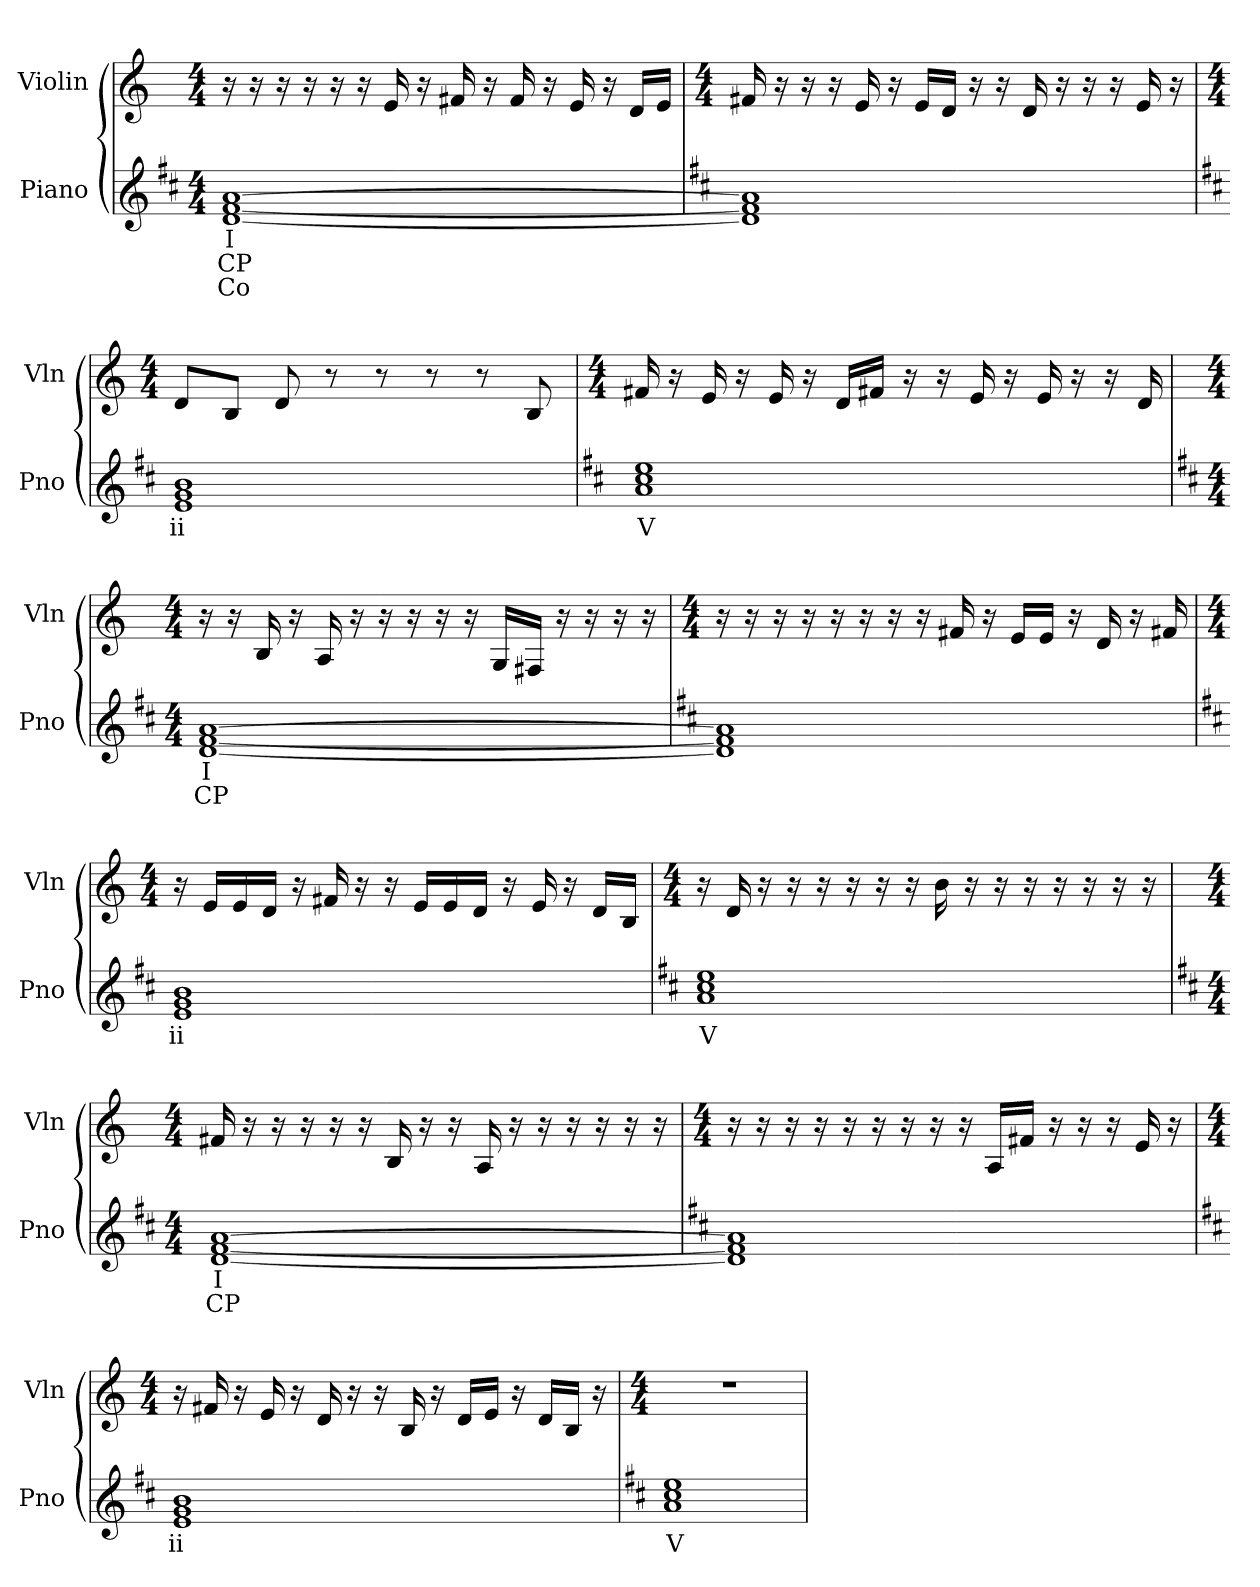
**kern	**text	**text	**text	**kern
*part2	*part2	*part2	*part2	*part1
*staff2	*staff2	*staff2	*staff2	*staff1
*I"Piano	*	*	*	*I"Violin
*I'Pno	*	*	*	*I'Vln
*k[f#c#]	*	*	*	*
*D:	*	*	*	*
*M4/4	*	*	*	*M4/4
=	=	=	=	=
[1d [1f# [1a	I	CP	Co	16r
.	.	.	.	16r
.	.	.	.	16r
.	.	.	.	16r
.	.	.	.	16r
.	.	.	.	16r
.	.	.	.	16e
.	.	.	.	16r
.	.	.	.	16f#X
.	.	.	.	16r
.	.	.	.	16f#
.	.	.	.	16r
.	.	.	.	16e
.	.	.	.	16r
.	.	.	.	16dLL
.	.	.	.	16eJJ
=	=	=	=	=
*k[f#c#]	*	*	*	*
*D:	*	*	*	*
*	*	*	*	*M4/4
1d] 1f#] 1a]	.	.	.	16f#X
.	.	.	.	16r
.	.	.	.	16r
.	.	.	.	16r
.	.	.	.	16e
.	.	.	.	16r
.	.	.	.	16eLL
.	.	.	.	16dJJ
.	.	.	.	16r
.	.	.	.	16r
.	.	.	.	16d
.	.	.	.	16r
.	.	.	.	16r
.	.	.	.	16r
.	.	.	.	16e
.	.	.	.	16r
=	=	=	=	=
*k[f#c#]	*	*	*	*
*D:	*	*	*	*
*	*	*	*	*M4/4
1e 1g 1b	ii	.	.	8dL
.	.	.	.	8BJ
.	.	.	.	8d
.	.	.	.	8r
.	.	.	.	8r
.	.	.	.	8r
.	.	.	.	8r
.	.	.	.	8B
=	=	=	=	=
*k[f#c#]	*	*	*	*
*D:	*	*	*	*
*	*	*	*	*M4/4
1a 1cc# 1ee	V	.	.	16f#X
.	.	.	.	16r
.	.	.	.	16e
.	.	.	.	16r
.	.	.	.	16e
.	.	.	.	16r
.	.	.	.	16dLL
.	.	.	.	16f#XJJ
.	.	.	.	16r
.	.	.	.	16r
.	.	.	.	16e
.	.	.	.	16r
.	.	.	.	16e
.	.	.	.	16r
.	.	.	.	16r
.	.	.	.	16d
=	=	=	=	=
*k[f#c#]	*	*	*	*
*D:	*	*	*	*
*M4/4	*	*	*	*M4/4
[1d [1f# [1a	I	CP	.	16r
.	.	.	.	16r
.	.	.	.	16B
.	.	.	.	16r
.	.	.	.	16A
.	.	.	.	16r
.	.	.	.	16r
.	.	.	.	16r
.	.	.	.	16r
.	.	.	.	16r
.	.	.	.	16GLL
.	.	.	.	16F#XJJ
.	.	.	.	16r
.	.	.	.	16r
.	.	.	.	16r
.	.	.	.	16r
=	=	=	=	=
*k[f#c#]	*	*	*	*
*D:	*	*	*	*
*	*	*	*	*M4/4
1d] 1f#] 1a]	.	.	.	16r
.	.	.	.	16r
.	.	.	.	16r
.	.	.	.	16r
.	.	.	.	16r
.	.	.	.	16r
.	.	.	.	16r
.	.	.	.	16r
.	.	.	.	16f#X
.	.	.	.	16r
.	.	.	.	16eLL
.	.	.	.	16eJJ
.	.	.	.	16r
.	.	.	.	16d
.	.	.	.	16r
.	.	.	.	16f#X
=	=	=	=	=
*k[f#c#]	*	*	*	*
*D:	*	*	*	*
*	*	*	*	*M4/4
1e 1g 1b	ii	.	.	16r
.	.	.	.	16eLL
.	.	.	.	16e
.	.	.	.	16dJJ
.	.	.	.	16r
.	.	.	.	16f#X
.	.	.	.	16r
.	.	.	.	16r
.	.	.	.	16eLL
.	.	.	.	16e
.	.	.	.	16dJJ
.	.	.	.	16r
.	.	.	.	16e
.	.	.	.	16r
.	.	.	.	16dLL
.	.	.	.	16BJJ
=	=	=	=	=
*k[f#c#]	*	*	*	*
*D:	*	*	*	*
*	*	*	*	*M4/4
1a 1cc# 1ee	V	.	.	16r
.	.	.	.	16d
.	.	.	.	16r
.	.	.	.	16r
.	.	.	.	16r
.	.	.	.	16r
.	.	.	.	16r
.	.	.	.	16r
.	.	.	.	16b
.	.	.	.	16r
.	.	.	.	16r
.	.	.	.	16r
.	.	.	.	16r
.	.	.	.	16r
.	.	.	.	16r
.	.	.	.	16r
=	=	=	=	=
*k[f#c#]	*	*	*	*
*D:	*	*	*	*
*M4/4	*	*	*	*M4/4
[1d [1f# [1a	I	CP	.	16f#X
.	.	.	.	16r
.	.	.	.	16r
.	.	.	.	16r
.	.	.	.	16r
.	.	.	.	16r
.	.	.	.	16B
.	.	.	.	16r
.	.	.	.	16r
.	.	.	.	16A
.	.	.	.	16r
.	.	.	.	16r
.	.	.	.	16r
.	.	.	.	16r
.	.	.	.	16r
.	.	.	.	16r
=	=	=	=	=
*k[f#c#]	*	*	*	*
*D:	*	*	*	*
*	*	*	*	*M4/4
1d] 1f#] 1a]	.	.	.	16r
.	.	.	.	16r
.	.	.	.	16r
.	.	.	.	16r
.	.	.	.	16r
.	.	.	.	16r
.	.	.	.	16r
.	.	.	.	16r
.	.	.	.	16r
.	.	.	.	16ALL
.	.	.	.	16f#XJJ
.	.	.	.	16r
.	.	.	.	16r
.	.	.	.	16r
.	.	.	.	16e
.	.	.	.	16r
=	=	=	=	=
*k[f#c#]	*	*	*	*
*D:	*	*	*	*
*	*	*	*	*M4/4
1e 1g 1b	ii	.	.	16r
.	.	.	.	16f#X
.	.	.	.	16r
.	.	.	.	16e
.	.	.	.	16r
.	.	.	.	16d
.	.	.	.	16r
.	.	.	.	16r
.	.	.	.	16B
.	.	.	.	16r
.	.	.	.	16dLL
.	.	.	.	16eJJ
.	.	.	.	16r
.	.	.	.	16dLL
.	.	.	.	16BJJ
.	.	.	.	16r
=	=	=	=	=
*k[f#c#]	*	*	*	*
*D:	*	*	*	*
*	*	*	*	*M4/4
1a 1cc# 1ee	V	.	.	1r
=	=	=	=	=
*-	*-	*-	*-	*-
